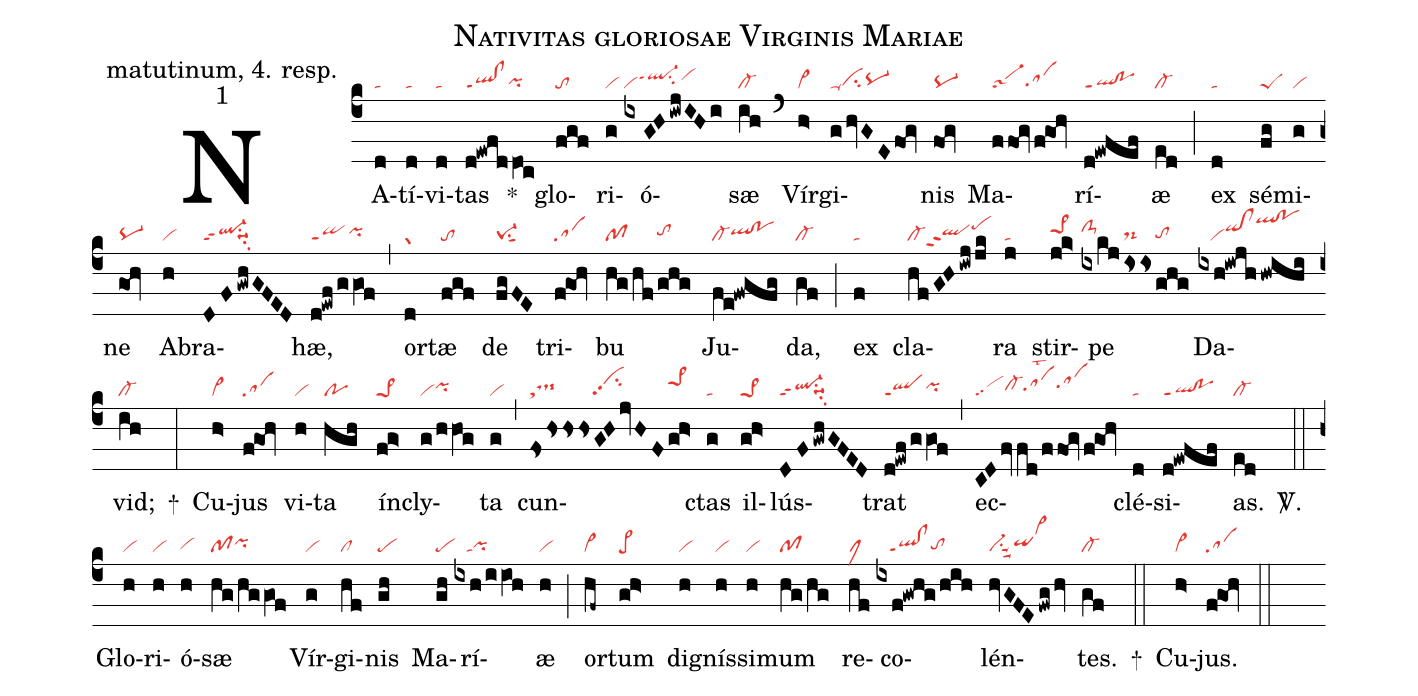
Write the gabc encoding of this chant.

name: Nativitas gloriosae Virginis Mariae;
office-part: matutinum, 4. resp.;
mode: 1;
nabc-lines: 1;
%%
(c4)
NA(d|ta)tí(d|ta)vi(d|ta)tas(d!ewfddOc|ql!clppt1pihg) *()
glo(fgf|to)ri(g|vi)ó(ixGHiwjIHi|viql-hippt1su2vihi)sæ(ih|cl-) (`)
Vír(h>|vi>)gi(ghvGEfOg|ta-cihgpq-hg)nis(fOg|pq-) Ma(ffOg/fgOh|sa-1sahg)rí(d!ewfef|ql!poppt1)æ(ed|cl-) (;)
ex(d|ta) sé(fg|peS)mi(g|vi)ne(go!hv|pq-) A(h|vi)bra(DFgwhGFED|ql-ppt2su1suv1su2)hæ,(d!ewf/ggOf|qippt1pihh) (,)
or(d|gr)tæ(fgf|to) de(fgFE|pe-1su1sut1) tri(fgOh|sa)bu(hg/hf|pf|/ghg|tohh) Ju(fe!fwgfg|cl-qlhh!pohh)da,(gf|cl-) (;)
ex(f|ta) cla(hfGHiwj/jk|cl-qlhhppt2pehj)ra(j|ta) stir(jk>|pe>1hi)pe(ixkj|clS-hi|iss|ds-hg|ghg|tohg) Da(ixh!iwjhhwihi|///viqihi!clhiqlhl!pohl)vid;(ih|cl-) +(:)
Cu(h>|vi>)jus(fgOh|sa) vi(h|vi)ta(hgh|po) ín(f!g>|pe>1)cly(g/hhOg|vipihh)ta(g|vi) (,)
cun(fshsss|stts-hh|GHjvHF|cihjpp2|g!h>|pe>1hj)ctas(g|ta) il(g!h>|pe>1)lús(DFgwhGFED|ql-ppt2su1suv1su2)trat(d!ewf/ggOf|qlppt1pihh) (,)
ec(CDfvfd/ffOg/fgOh|sccl-hhsahhlst2sahi)clé(d|ta)si(d!ewfef|ql!poppt1)as.(ed|cl-) <sp>V/</sp>.(::)
Glo(h|vi)ri(h|vi)ó(h|vihg)sæ(hg/hggOf|pfpihh) Vír(g|vi)gi(hf|cl)nis(gh|pe) Ma(gh|pe)rí(ixh/iiOh|///tapihg)æ(h|vi) (;)
or(hf~|vi>)tum(g!h>|pe>) di(h|vi)gnís(h|vi)si(h|vi)mum(hg/hg|pf) re(hf|clM)co(ixf!gwhg/hih|///ql!clppt1tohg)lén(hvGFEfwghv|vi-su1suu2qihhvi>hl)tes.(gf|cl-) +(::)
Cu(h>|vi>)jus.(fgOh|sa) (::)
